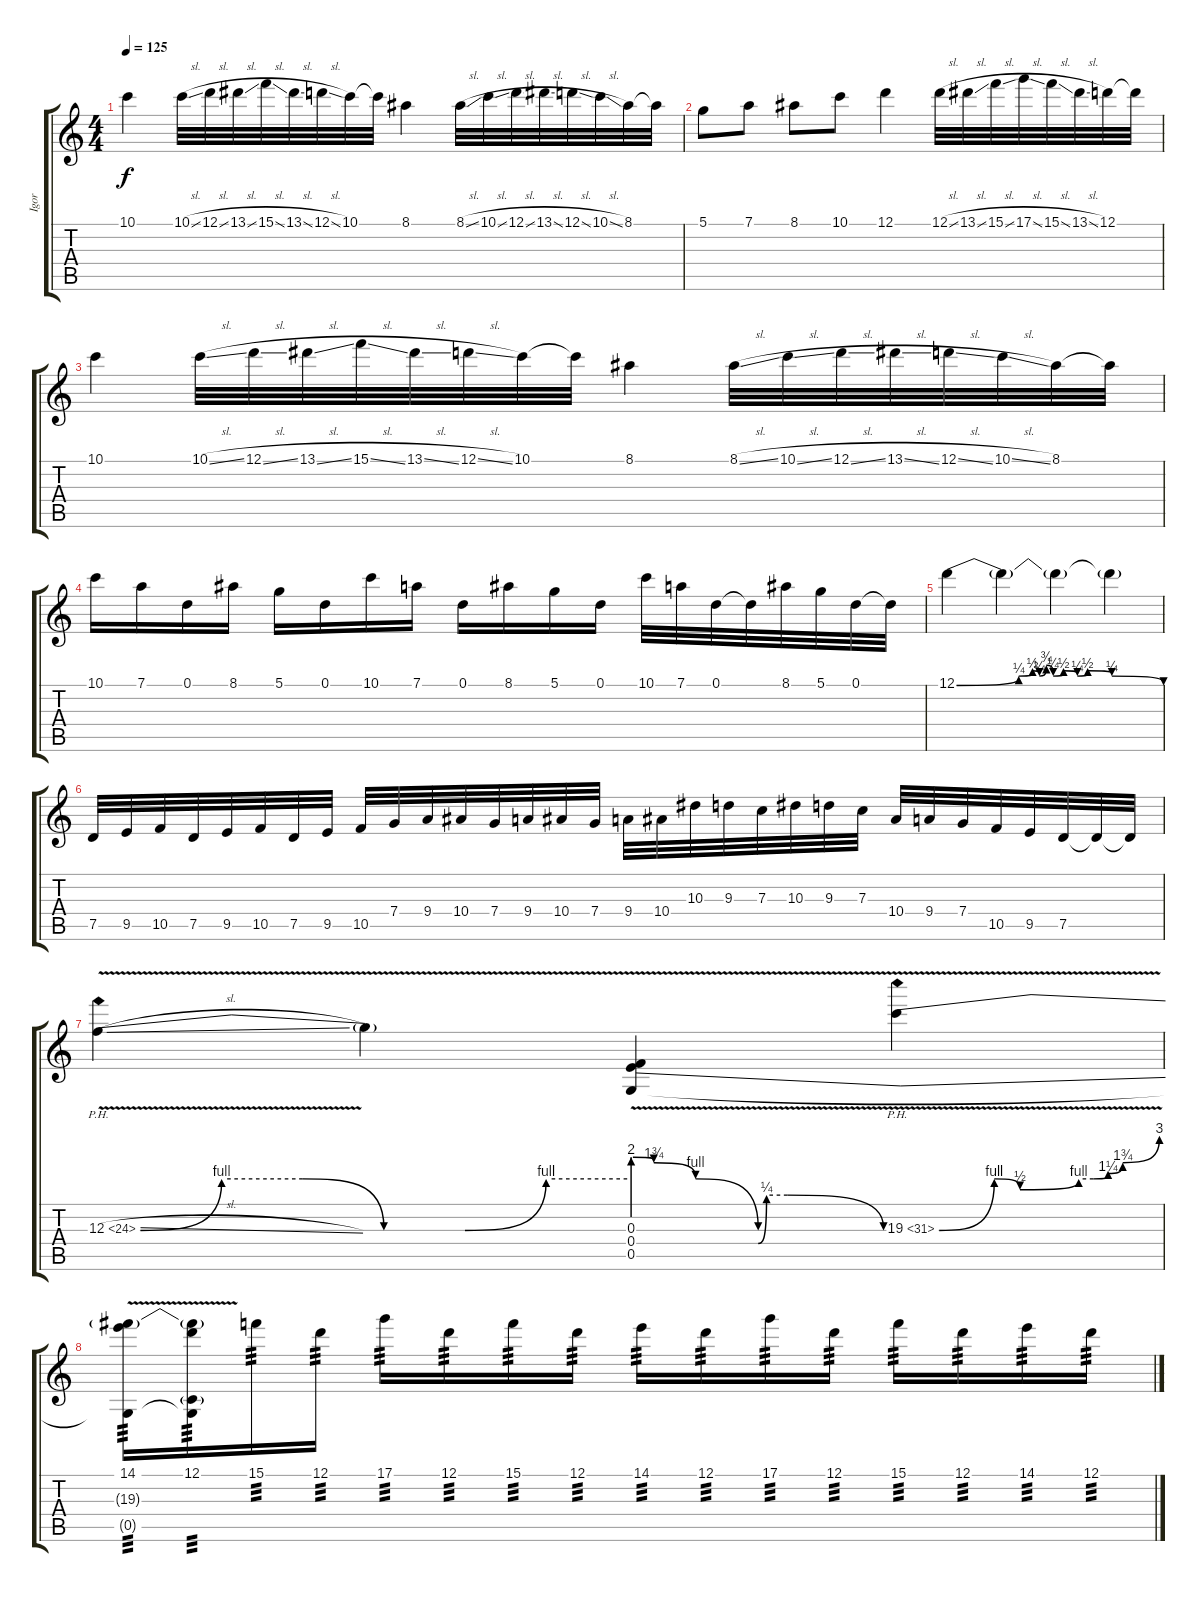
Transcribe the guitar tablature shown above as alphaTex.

\track ("Igor" "Igor") {instrument overdrivenguitar}
\staff {score tabs}
\tuning (D4 A3 F3 C3 G2 D2) {hide}
\ts (4 4)
\tempo 125
\clef g2
\ks c
10.1.4{dy f} 10.1{sl}.32 12.1{sl}.32 13.1{sl}.32 15.1{sl}.32 13.1{sl}.32 12.1{sl}.32 10.1.32 10.1{t}.32 8.1.4 8.1{sl}.32 10.1{sl}.32 12.1{sl}.32 13.1{sl}.32 12.1{sl}.32 10.1{sl}.32 8.1.32 8.1{t}.32 |
5.1.8 7.1.8 8.1.8 10.1.8 12.1.4 12.1{sl}.32 13.1{sl}.32 15.1{sl}.32 17.1{sl}.32 15.1{sl}.32 13.1{sl}.32 12.1.32 12.1{t}.32 |
10.1.4 10.1{sl}.32 12.1{sl}.32 13.1{sl}.32 15.1{sl}.32 13.1{sl}.32 12.1{sl}.32 10.1.32 10.1{t}.32 8.1.4 8.1{sl}.32 10.1{sl}.32 12.1{sl}.32 13.1{sl}.32 12.1{sl}.32 10.1{sl}.32 8.1.32 8.1{t}.32 |
10.1.16 7.1.16 0.1.16 8.1.16 5.1.16 0.1.16 10.1.16 7.1.16 0.1.16 8.1.16 5.1.16 0.1.16 10.1.32 7.1.32 0.1.32 0.1{t}.32 8.1.32 5.1.32 0.1.32 0.1{t}.32 |
12.1{be (custom 0 0 18 1 22 2 24 1 26 3 28 1 31 2 35 1 38 2 45 1 60 0)}.4 12.1{t}.4 12.1{t}.4 12.1{t}.4 |
7.5.32 9.5.32 10.5.32 7.5.32 9.5.32 10.5.32 7.5.32 9.5.32 10.5.32 7.4.32 9.4.32 10.4.32 7.4.32 9.4.32 10.4.32 7.4.32 9.4.32 10.4.32 10.3.32 9.3.32 7.3.32 10.3.32 9.3.32 7.3.32 10.4.32 9.4.32 7.4.32 10.5.32 9.5.32 7.5.32 7.5{t}.32 7.5{t}.32 |
12.3{be (custom 0 0 10 4 20 4 30 0 40 0 50 4 60 4) ph 12 v sl}.4 12.3{t}.4 (0.3 0.4{be (custom 0 8 5 7 15 4 30 0 32 1 37 1 60 0) v} 0.5).4 19.3{be (custom 0 0 15 4 22 2 38 4 42 4 46 5 50 7 60 12) ph 12 v}.4 |
(14.1 19.3{t} 0.5{t}).16{tp 3} (12.1 19.3{t} 0.4{t} 0.5{t}).16{tp 3} 15.1.16{tp 3} 12.1.16{tp 3} 17.1.16{tp 3} 12.1.16{tp 3} 15.1.16{tp 3} 12.1.16{tp 3} 14.1.16{tp 3} 12.1.16{tp 3} 17.1.16{tp 3} 12.1.16{tp 3} 15.1.16{tp 3} 12.1.16{tp 3} 14.1.16{tp 3} 12.1.16{tp 3}
